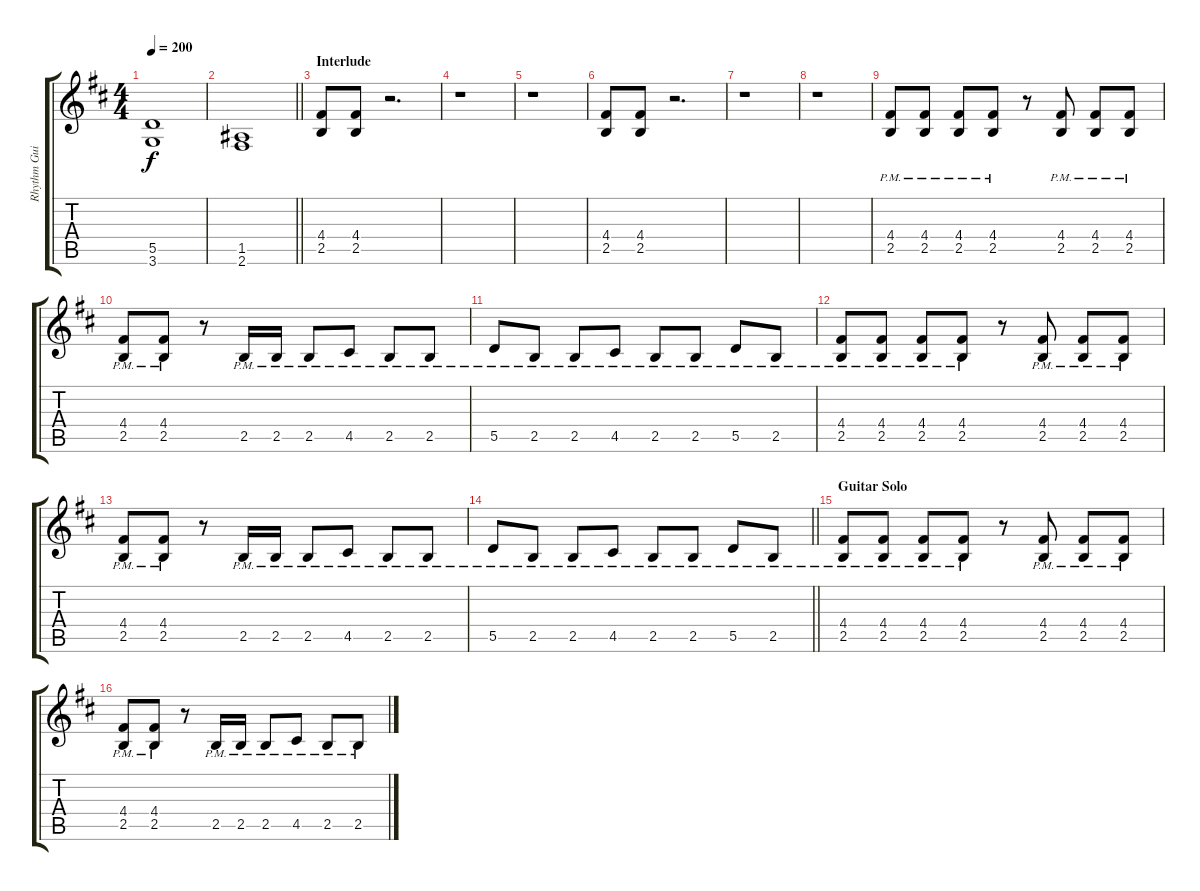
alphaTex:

\track ("Rhythm Guitar 2" "Rhythm Gui") {instrument distortionguitar}
\staff {score tabs}
\tuning (E4 B3 G3 D3 A2 E2) {hide}
\ts (4 4)
\tempo 200
\clef g2
\ks bminor
(5.5 3.6).1{dy f} |
\barLineRight lightlight
(1.5 2.6).1 |
\section ("" "Interlude")
(4.4 2.5).8 (4.4 2.5).8 r.2{d} |
r.1 |
r.1 |
(4.4 2.5).8 (4.4 2.5).8 r.2{d} |
r.1 |
r.1 |
(4.4{pm} 2.5{pm}).8 (4.4{pm} 2.5{pm}).8 (4.4{pm} 2.5{pm}).8 (4.4{pm} 2.5{pm}).8 r.8 (4.4{pm} 2.5{pm}).8 (4.4{pm} 2.5{pm}).8 (4.4{pm} 2.5{pm}).8 |
(4.4{pm} 2.5{pm}).8 (4.4{pm} 2.5{pm}).8 r.8 2.5{pm}.16 2.5{pm}.16 2.5{pm}.8 4.5{pm}.8 2.5{pm}.8 2.5{pm}.8 |
5.5{pm}.8 2.5{pm}.8 2.5{pm}.8 4.5{pm}.8 2.5{pm}.8 2.5{pm}.8 5.5{pm}.8 2.5{pm}.8 |
(4.4{pm} 2.5{pm}).8 (4.4{pm} 2.5{pm}).8 (4.4{pm} 2.5{pm}).8 (4.4{pm} 2.5{pm}).8 r.8 (4.4{pm} 2.5{pm}).8 (4.4{pm} 2.5{pm}).8 (4.4{pm} 2.5{pm}).8 |
(4.4{pm} 2.5{pm}).8 (4.4{pm} 2.5{pm}).8 r.8 2.5{pm}.16 2.5{pm}.16 2.5{pm}.8 4.5{pm}.8 2.5{pm}.8 2.5{pm}.8 |
\barLineRight lightlight
5.5{pm}.8 2.5{pm}.8 2.5{pm}.8 4.5{pm}.8 2.5{pm}.8 2.5{pm}.8 5.5{pm}.8 2.5{pm}.8 |
\section ("" "Guitar Solo")
(4.4{pm} 2.5{pm}).8 (4.4{pm} 2.5{pm}).8 (4.4{pm} 2.5{pm}).8 (4.4{pm} 2.5{pm}).8 r.8 (4.4{pm} 2.5{pm}).8 (4.4{pm} 2.5{pm}).8 (4.4{pm} 2.5{pm}).8 |
(4.4{pm} 2.5{pm}).8 (4.4{pm} 2.5{pm}).8 r.8 2.5{pm}.16 2.5{pm}.16 2.5{pm}.8 4.5{pm}.8 2.5{pm}.8 2.5{pm}.8
